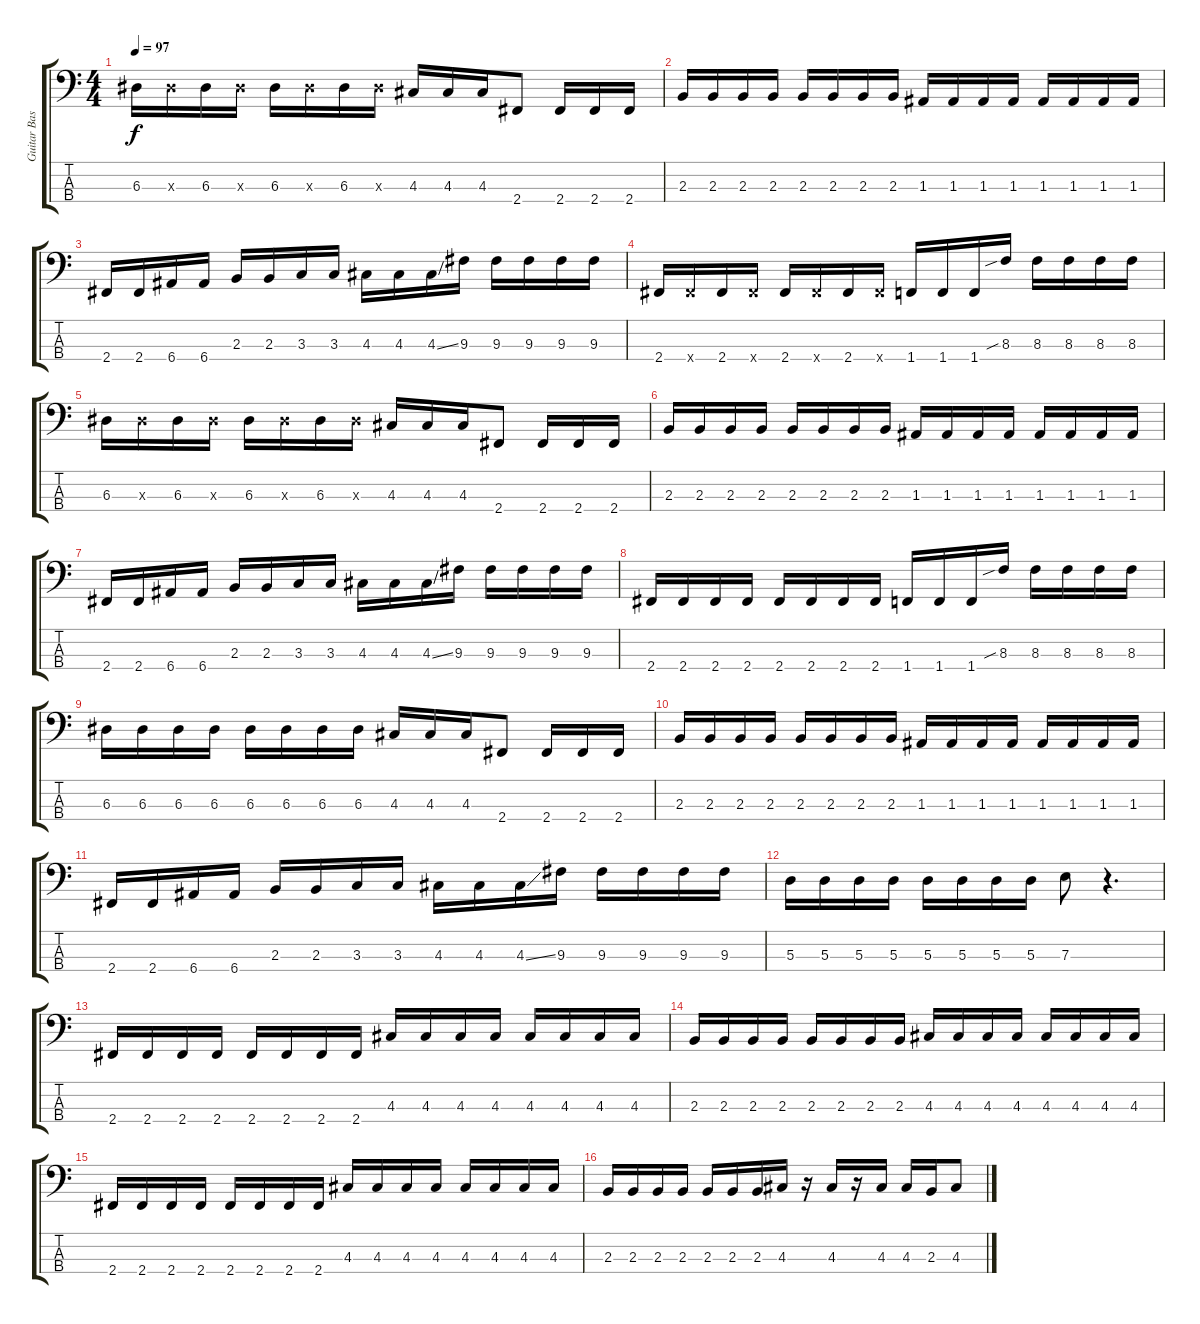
\track ("Guitar Bass : Akiyama Mio - Swan" "Guitar Bas") {instrument electricbasspick}
\staff {score tabs}
\tuning (G2 D2 A1 E1) {hide}
\ts (4 4)
\tempo 97
\clef f4
\ks c
6.3.16{dy f} 6.3{x}.16 6.3.16 6.3{x}.16 6.3.16 6.3{x}.16 6.3.16 6.3{x}.16 4.3.16 4.3.16 4.3.16 2.4.8 2.4.16 2.4.16 2.4.16 |
2.3.16 2.3.16 2.3.16 2.3.16 2.3.16 2.3.16 2.3.16 2.3.16 1.3.16 1.3.16 1.3.16 1.3.16 1.3.16 1.3.16 1.3.16 1.3.16 |
2.4.16 2.4.16 6.4.16 6.4.16 2.3.16 2.3.16 3.3.16 3.3.16 4.3.16 4.3.16 4.3{ss}.16 9.3.16 9.3.16 9.3.16 9.3.16 9.3.16 |
2.4.16 2.4{x}.16 2.4.16 2.4{x}.16 2.4.16 2.4{x}.16 2.4.16 2.4{x}.16 1.4.16 1.4.16 1.4.16 8.3{sib}.16 8.3.16 8.3.16 8.3.16 8.3.16 |
6.3.16 6.3{x}.16 6.3.16 6.3{x}.16 6.3.16 6.3{x}.16 6.3.16 6.3{x}.16 4.3.16 4.3.16 4.3.16 2.4.8 2.4.16 2.4.16 2.4.16 |
2.3.16 2.3.16 2.3.16 2.3.16 2.3.16 2.3.16 2.3.16 2.3.16 1.3.16 1.3.16 1.3.16 1.3.16 1.3.16 1.3.16 1.3.16 1.3.16 |
2.4.16 2.4.16 6.4.16 6.4.16 2.3.16 2.3.16 3.3.16 3.3.16 4.3.16 4.3.16 4.3{ss}.16 9.3.16 9.3.16 9.3.16 9.3.16 9.3.16 |
2.4.16 2.4.16 2.4.16 2.4.16 2.4.16 2.4.16 2.4.16 2.4.16 1.4.16 1.4.16 1.4.16 8.3{sib}.16 8.3.16 8.3.16 8.3.16 8.3.16 |
6.3.16 6.3.16 6.3.16 6.3.16 6.3.16 6.3.16 6.3.16 6.3.16 4.3.16 4.3.16 4.3.16 2.4.8 2.4.16 2.4.16 2.4.16 |
2.3.16 2.3.16 2.3.16 2.3.16 2.3.16 2.3.16 2.3.16 2.3.16 1.3.16 1.3.16 1.3.16 1.3.16 1.3.16 1.3.16 1.3.16 1.3.16 |
2.4.16 2.4.16 6.4.16 6.4.16 2.3.16 2.3.16 3.3.16 3.3.16 4.3.16 4.3.16 4.3{ss}.16 9.3.16 9.3.16 9.3.16 9.3.16 9.3.16 |
5.3.16 5.3.16 5.3.16 5.3.16 5.3.16 5.3.16 5.3.16 5.3.16 7.3.8 r.4{d} |
2.4.16 2.4.16 2.4.16 2.4.16 2.4.16 2.4.16 2.4.16 2.4.16 4.3.16 4.3.16 4.3.16 4.3.16 4.3.16 4.3.16 4.3.16 4.3.16 |
2.3.16 2.3.16 2.3.16 2.3.16 2.3.16 2.3.16 2.3.16 2.3.16 4.3.16 4.3.16 4.3.16 4.3.16 4.3.16 4.3.16 4.3.16 4.3.16 |
2.4.16 2.4.16 2.4.16 2.4.16 2.4.16 2.4.16 2.4.16 2.4.16 4.3.16 4.3.16 4.3.16 4.3.16 4.3.16 4.3.16 4.3.16 4.3.16 |
2.3.16 2.3.16 2.3.16 2.3.16 2.3.16 2.3.16 2.3.16 4.3.16 r.16 4.3.16 r.16 4.3.16 4.3.16 2.3.16 4.3.8
